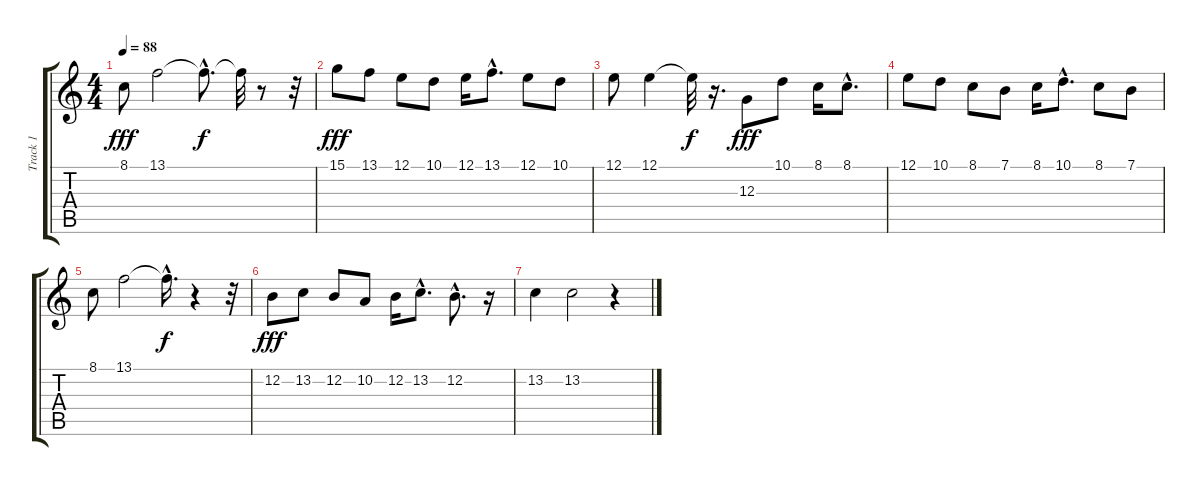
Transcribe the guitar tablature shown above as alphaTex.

\track ("Track 1" "Track 1") {instrument vibraphone}
\staff {score tabs}
\tuning (E4 B3 G3 D3 A2 E2) {hide}
\ts (4 4)
\tempo 88
\clef g2
\ks c
8.1.8{dy fff} 13.1.2 13.1{hac t}.8{d dy f} 13.1{t}.32 r.8 r.32 |
15.1.8{dy fff} 13.1.8 12.1.8 10.1.8 12.1.16 13.1{hac}.8{d} 12.1.8 10.1.8 |
12.1.8 12.1.4 12.1{t}.32{dy f} r.16{d} 12.3.8{dy fff} 10.1.8 8.1.16 8.1{hac}.8{d} |
12.1.8 10.1.8 8.1.8 7.1.8 8.1.16 10.1{hac}.8{d} 8.1.8 7.1.8 |
8.1.8 13.1.2 13.1{hac t}.16{d dy f} r.4 r.32 |
12.2.8{dy fff} 13.2.8 12.2.8 10.2.8 12.2.16 13.2{hac}.8{d} 12.2{hac}.8{d} r.16 |
13.2.4 13.2.2 r.4
